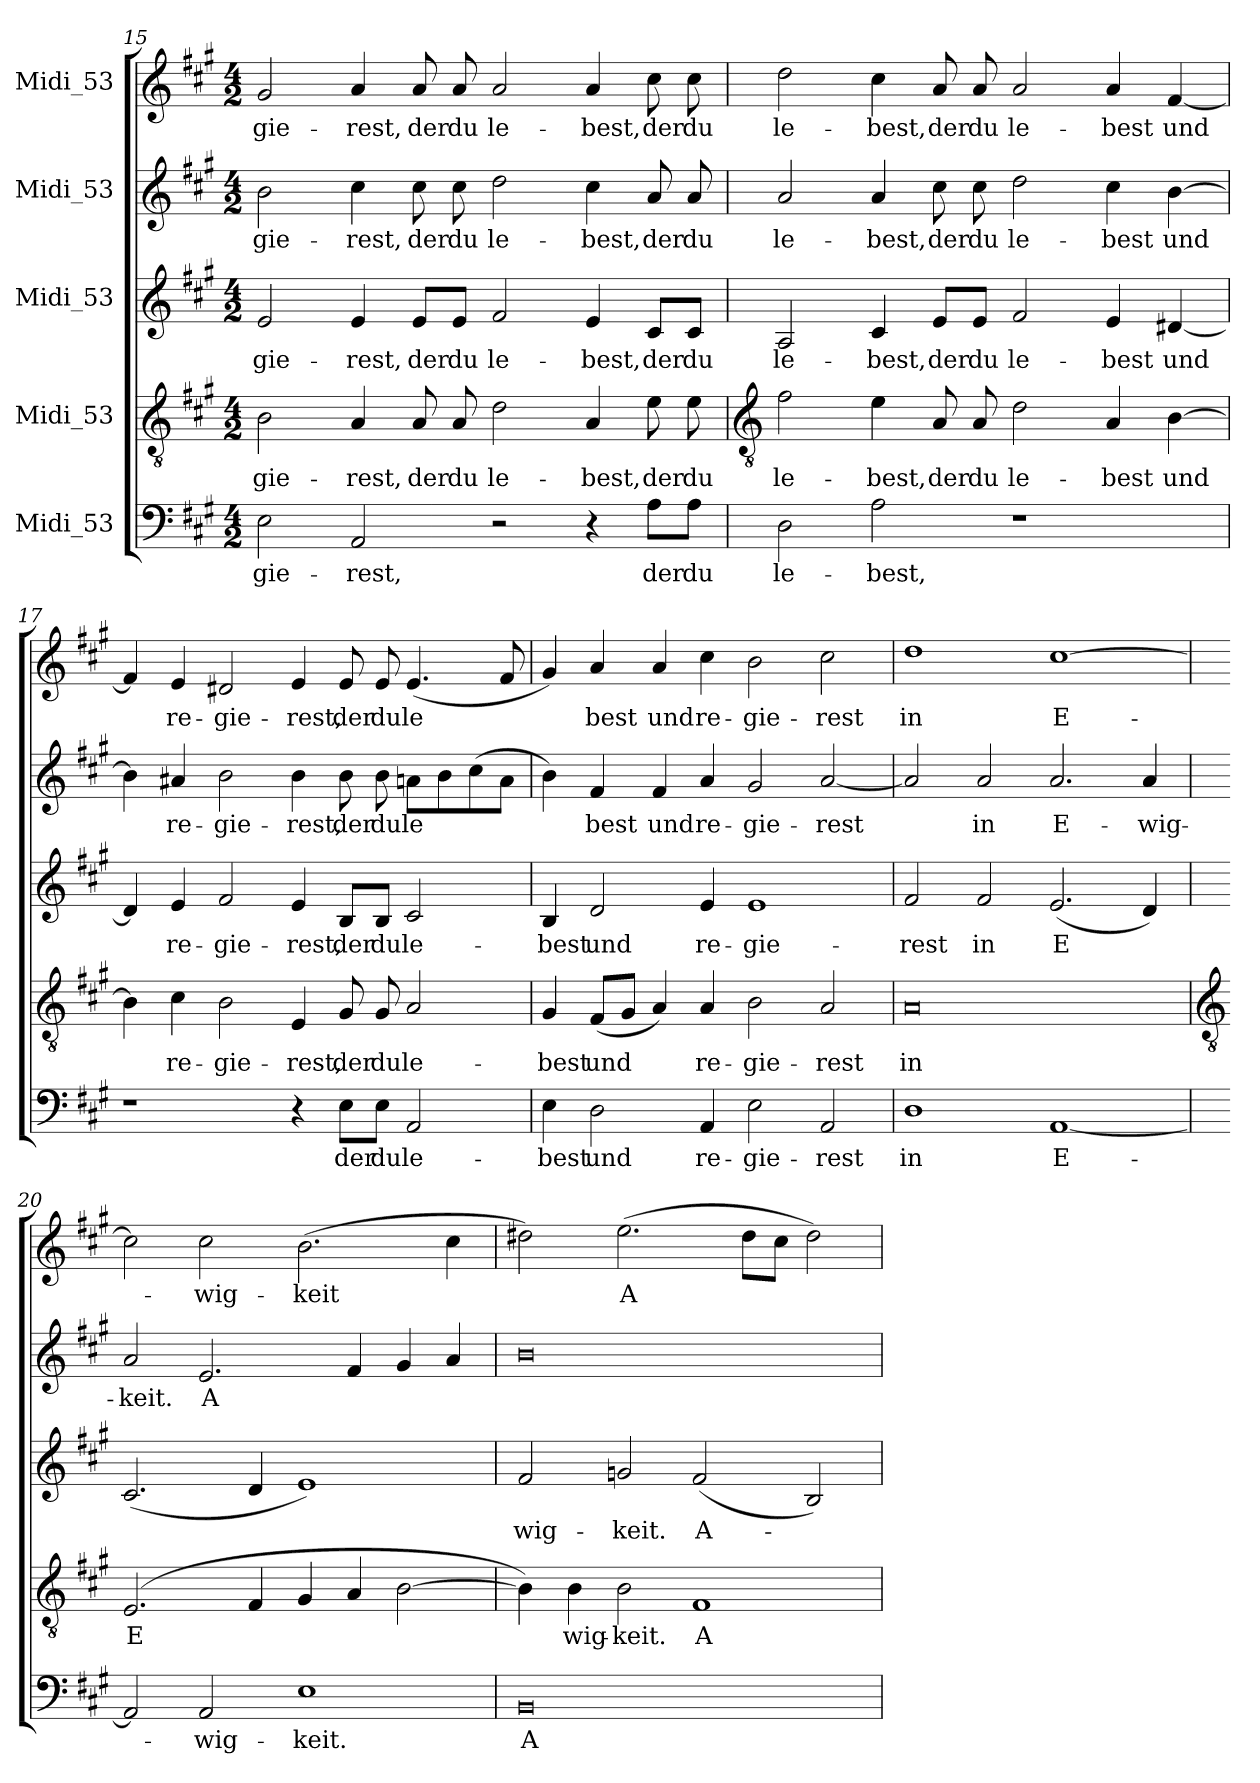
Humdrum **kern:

**kern	**text	**kern	**text	**kern	**text	**kern	**text	**kern	**text
*part5	*part5	*part4	*part4	*part3	*part3	*part2	*part2	*part1	*part1
*staff5	*staff5	*staff4	*staff4	*staff3	*staff3	*staff2	*staff2	*staff1	*staff1
*I"Midi_53	*	*I"Midi_53	*	*I"Midi_53	*	*I"Midi_53	*	*I"Midi_53	*
*clefF4	*	*clefGv2	*	*clefG2	*	*clefG2	*	*clefG2	*
*k[f#c#g#]	*	*k[f#c#g#]	*	*k[f#c#g#]	*	*k[f#c#g#]	*	*k[f#c#g#]	*
*A:	*	*A:	*	*A:	*	*A:	*	*A:	*
*M4/2	*	*M4/2	*	*M4/2	*	*M4/2	*	*M4/2	*
=15	=15	=15	=15	=15	=15	=15	=15	=15	=15
!	!LO:LY:b	!	!LO:LY:b	!	!LO:LY:b	!	!LO:LY:b	!	!LO:LY:b
2E	-gie-	2B	-gie-	2e	-gie-	2b	-gie-	2g#	-gie-
!	!LO:LY:b	!	!LO:LY:b	!	!LO:LY:b	!	!LO:LY:b	!	!LO:LY:b
2AA	-rest,	4A	-rest,	4e	-rest,	4cc#	-rest,	4a	-rest,
!	!	!	!LO:LY:b	!	!LO:LY:b	!	!LO:LY:b	!	!LO:LY:b
.	.	8A	der	8e/L	der	8cc#	der	8a	der
!	!	!	!LO:LY:b	!	!LO:LY:b	!	!LO:LY:b	!	!LO:LY:b
.	.	8A	du	8e/J	du	8cc#	du	8a	du
!	!	!	!LO:LY:b	!	!LO:LY:b	!	!LO:LY:b	!	!LO:LY:b
2r	.	2d	le-	2f#	le-	2dd	le-	2a	le-
!	!	!	!LO:LY:b	!	!LO:LY:b	!	!LO:LY:b	!	!LO:LY:b
4r	.	4A	-best,	4e	-best,	4cc#	-best,	4a	-best,
!	!LO:LY:b	!	!LO:LY:b	!	!LO:LY:b	!	!LO:LY:b	!	!LO:LY:b
8A\L	der	8e	der	8c#/L	der	8a	der	8cc#	der
!	!LO:LY:b	!	!LO:LY:b	!	!LO:LY:b	!	!LO:LY:b	!	!LO:LY:b
8A\J	du	8e	du	8c#/J	du	8a	du	8cc#	du
!!LO:LB:g=z
=16	=16	=16	=16	=16	=16	=16	=16	=16	=16
*	*	*clefGv2	*	*	*	*	*	*	*
!	!LO:LY:b	!	!LO:LY:b	!	!LO:LY:b	!	!LO:LY:b	!	!LO:LY:b
2D	le-	2f#	le-	2A	le-	2a	le-	2dd	le-
!	!LO:LY:b	!	!LO:LY:b	!	!LO:LY:b	!	!LO:LY:b	!	!LO:LY:b
2A	-best,	4e	-best,	4c#	-best,	4a	-best,	4cc#	-best,
!	!	!	!LO:LY:b	!	!LO:LY:b	!	!LO:LY:b	!	!LO:LY:b
.	.	8A	der	8e/L	der	8cc#	der	8a	der
!	!	!	!LO:LY:b	!	!LO:LY:b	!	!LO:LY:b	!	!LO:LY:b
.	.	8A	du	8e/J	du	8cc#	du	8a	du
!	!	!	!LO:LY:b	!	!LO:LY:b	!	!LO:LY:b	!	!LO:LY:b
1r	.	2d	le-	2f#	le-	2dd	le-	2a	le-
!	!	!	!LO:LY:b	!	!LO:LY:b	!	!LO:LY:b	!	!LO:LY:b
.	.	4A	-best	4e	-best	4cc#	-best	4a	-best
!	!	!	!LO:LY:b	!	!LO:LY:b	!	!LO:LY:b	!	!LO:LY:b
.	.	[4B	und	[4d#X	und	[4b	und	[4f#	und
=17	=17	=17	=17	=17	=17	=17	=17	=17	=17
1r	.	4B]	.	4d#]	.	4b]	.	4f#]	.
!	!	!	!LO:LY:b	!	!LO:LY:b	!	!LO:LY:b	!	!LO:LY:b
.	.	4c#	re-	4e	re-	4a#X	re-	4e	re-
!	!	!	!LO:LY:b	!	!LO:LY:b	!	!LO:LY:b	!	!LO:LY:b
.	.	2B	-gie-	2f#	-gie-	2b	-gie-	2d#X	-gie-
!	!	!	!LO:LY:b	!	!LO:LY:b	!	!LO:LY:b	!	!LO:LY:b
4r	.	4E	-rest,	4e	-rest,	4b	-rest,	4e	-rest,
!	!LO:LY:b	!	!LO:LY:b	!	!LO:LY:b	!	!LO:LY:b	!	!LO:LY:b
8E\L	der	8G#	der	8B/L	der	8b	der	8e	der
!	!LO:LY:b	!	!LO:LY:b	!	!LO:LY:b	!	!LO:LY:b	!	!LO:LY:b
8E\J	du	8G#	du	8B/J	du	8b	du	8e	du
!	!LO:LY:b	!	!LO:LY:b	!	!LO:LY:b	!	!LO:LY:b	!	!LO:LY:b
2AA	le-	2A	le-	2c#	le-	8anL	le	(<4.e	le
.	.	.	.	.	.	8b	.	.	.
.	.	.	.	.	.	(>8cc#	.	.	.
.	.	.	.	.	.	8aJ	.	8f#	.
=18	=18	=18	=18	=18	=18	=18	=18	=18	=18
!	!LO:LY:b	!	!LO:LY:b	!	!LO:LY:b	!	!	!	!
4E	-best	4G#	-best	4B	-best	4b)	.	4g#)	.
!	!LO:LY:b	!	!LO:LY:b	!	!LO:LY:b	!	!LO:LY:b	!	!LO:LY:b
2D	und	(<8F#L	und	2d	und	4f#	best	4a	best
.	.	8G#J	.	.	.	.	.	.	.
!	!	!	!	!	!	!	!LO:LY:b	!	!LO:LY:b
.	.	4A)	.	.	.	4f#	und	4a	und
!	!LO:LY:b	!	!LO:LY:b	!	!LO:LY:b	!	!LO:LY:b	!	!LO:LY:b
4AA	re-	4A	re-	4e	re-	4a	re-	4cc#	re-
!	!LO:LY:b	!	!LO:LY:b	!	!LO:LY:b	!	!LO:LY:b	!	!LO:LY:b
2E	-gie-	2B	-gie-	1e	-gie-	2g#	-gie-	2b	-gie-
!	!LO:LY:b	!	!LO:LY:b	!	!	!	!LO:LY:b	!	!LO:LY:b
2AA	-rest	2A	-rest	.	.	[2a	-rest	2cc#	-rest
=19	=19	=19	=19	=19	=19	=19	=19	=19	=19
!	!LO:LY:b	!	!LO:LY:b	!	!LO:LY:b	!	!	!	!LO:LY:b
1D	in	0A	in	2f#	-rest	2a]	.	1dd	in
!	!	!	!	!	!LO:LY:b	!	!LO:LY:b	!	!
.	.	.	.	2f#	in	2a	in	.	.
!	!LO:LY:b	!	!	!	!LO:LY:b	!	!LO:LY:b	!	!LO:LY:b
[1AA	E-	.	.	(<2.e	E	2.a	E-	[1cc#	E-
!	!	!	!	!	!	!	!LO:LY:b	!	!
.	.	.	.	4d)	.	4a	-wig-	.	.
!!LO:LB:g=z
=20	=20	=20	=20	=20	=20	=20	=20	=20	=20
*	*	*clefGv2	*	*	*	*	*	*	*
!	!	!	!LO:LY:b	!	!	!	!LO:LY:b	!	!
2AA]	.	(>2.E	E	(<2.c#	.	2a	-keit.	2cc#]	.
!	!LO:LY:b	!	!	!	!	!	!LO:LY:b	!	!LO:LY:b
2AA	-wig-	.	.	.	.	2.e	A	2cc#	-wig-
.	.	4F#	.	4d	.	.	.	.	.
!	!LO:LY:b	!	!	!	!	!	!	!	!LO:LY:b
1E	-keit.	4G#	.	1e)	.	.	.	(>2.b	-keit
.	.	4A	.	.	.	4f#	.	.	.
.	.	[2B	.	.	.	4g#	.	.	.
.	.	.	.	.	.	4a	.	4cc#	.
=21	=21	=21	=21	=21	=21	=21	=21	=21	=21
!	!LO:LY:b	!	!	!	!LO:LY:b	!	!	!	!LO:LY:b
0BB	A-	4B])	.	2f#	wig-	0b	.	2dd#X)	.
!	!	!	!LO:LY:b	!	!	!	!	!	!
.	.	4B	wig-	.	.	.	.	.	.
!	!	!	!LO:LY:b	!	!LO:LY:b	!	!	!	!LO:LY:b
.	.	2B	-keit.	2gn	-keit.	.	.	(>2.ee	A
!	!	!	!LO:LY:b	!	!LO:LY:b	!	!	!	!
.	.	1F#	A-	(2f#	A-	.	.	.	.
.	.	.	.	.	.	.	.	8dd#L	.
.	.	.	.	.	.	.	.	8cc#J	.
.	.	.	.	2B)	.	.	.	2dd#)	.
=	=	=	=	=	=	=	=	=	=
*-	*-	*-	*-	*-	*-	*-	*-	*-	*-
